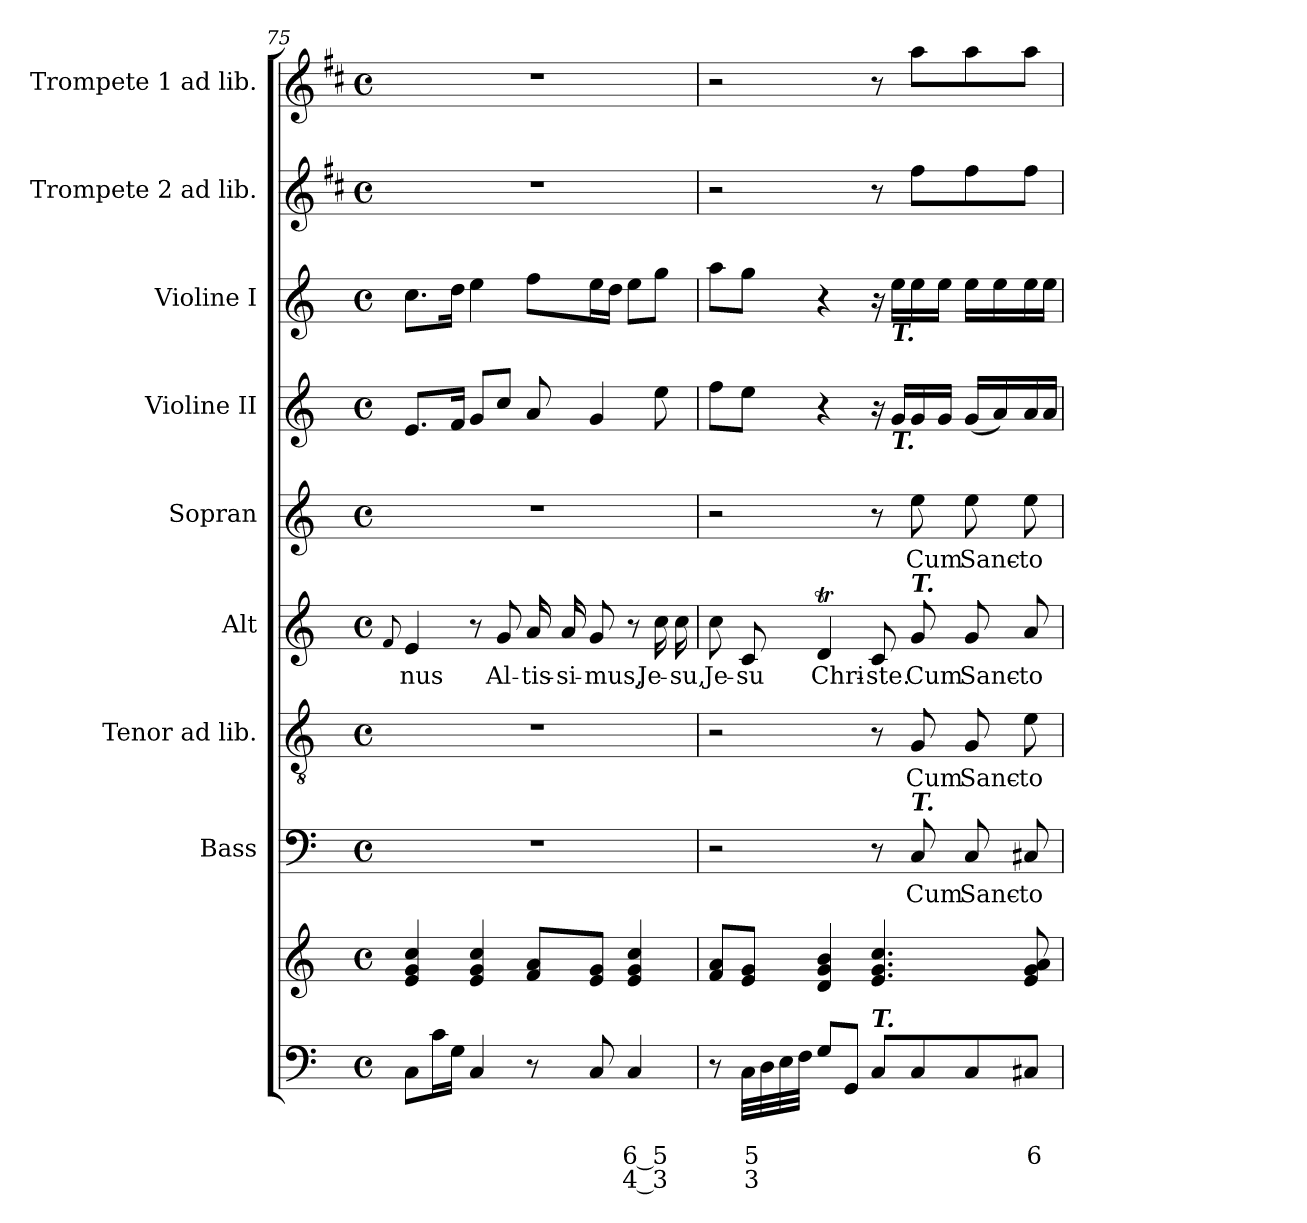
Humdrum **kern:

**kern	**text	**text	**text	**kern	**kern	**text	**kern	**text	**kern	**text	**kern	**text	**kern	**kern	**kern	**kern
*part9	*part9	*part9	*part9	*part9	*part8	*part8	*part7	*part7	*part6	*part6	*part5	*part5	*part4	*part3	*part2	*part1
*staff10	*staff10	*staff10	*staff10	*staff9	*staff8	*staff8	*staff7	*staff7	*staff6	*staff6	*staff5	*staff5	*staff4	*staff3	*staff2	*staff1
*	*	*	*	*	*I"Bass	*	*I"Tenor ad lib.	*	*I"Alt	*	*I"Sopran	*	*I"Violine II	*I"Violine I	*I"Trompete 2 ad lib.	*I"Trompete 1 ad lib.
*	*	*	*	*	*I'B.	*	*I'T.	*	*I'A.	*	*I'S.	*	*I'Vl. II	*I'Vl. I	*I'Trp. 2	*I'Trp. 1
!!LO:LB:g=z
*clefF4	*	*	*	*clefG2	*clefF4	*	*clefGv2	*	*clefG2	*	*clefG2	*	*clefG2	*clefG2	*clefG2	*clefG2
*	*	*	*	*	*	*	*	*	*	*	*	*	*	*	*ITrd1c2	*ITrd1c2
*k[]	*	*	*	*k[]	*k[]	*	*k[]	*	*k[]	*	*k[]	*	*k[]	*k[]	*k[]	*k[]
*C:	*	*	*	*C:	*C:	*	*C:	*	*C:	*	*C:	*	*C:	*C:	*C:	*C:
*M4/4	*	*	*	*M4/4	*M4/4	*	*M4/4	*	*M4/4	*	*M4/4	*	*M4/4	*M4/4	*M4/4	*M4/4
*met(c)	*	*	*	*met(c)	*met(c)	*	*met(c)	*	*met(c)	*	*met(c)	*	*met(c)	*met(c)	*met(c)	*met(c)
=75	=75	=75	=75	=75	=75	=75	=75	=75	=75	=75	=75	=75	=75	=75	=75	=75
.	.	.	.	.	.	.	.	.	8qqf/	.	.	.	.	.	.	.
!	!	!	!	!	!	!	!	!	!	!LO:LY:b	!	!	!	!	!	!
8C\L	.	.	.	4e/ 4g/ 4cc/	1r	.	1r	.	4e/	-nus	1r	.	8.e/L	8.cc\L	1r	1r
16c\L	.	.	.	.	.	.	.	.	.	.	.	.	.	.	.	.
16G\JJ	.	.	.	.	.	.	.	.	.	.	.	.	16f/Jk	16dd\Jk	.	.
4C/	.	.	.	4e/ 4g/ 4cc/	.	.	.	.	8r	.	.	.	8g/L	4ee\	.	.
!	!	!	!	!	!	!	!	!	!	!LO:LY:b	!	!	!	!	!	!
.	.	.	.	.	.	.	.	.	8g/	Al-	.	.	8cc/J	.	.	.
!	!	!	!	!	!	!	!	!	!	!LO:LY:b	!	!	!	!	!	!
8r	.	.	.	8f/ 8a/L	.	.	.	.	16a/	-tis-	.	.	8a/	8ff\L	.	.
!	!	!	!	!	!	!	!	!	!	!LO:LY:b	!	!	!	!	!	!
.	.	.	.	.	.	.	.	.	16a/	-si-	.	.	.	.	.	.
!	!	!	!	!	!	!	!	!	!	!LO:LY:b	!	!	!	!	!	!
8C/	.	.	.	8e/ 8g/J	.	.	.	.	8g/	-mus,	.	.	4g/	16ee\L	.	.
.	.	.	.	.	.	.	.	.	.	.	.	.	.	16dd\JJ	.	.
!	!	!LO:LY:b	!LO:LY:b	!	!	!	!	!	!	!	!	!	!	!	!	!
4C/	.	6_5	4_3	4e/ 4g/ 4cc/	.	.	.	.	8r	.	.	.	.	8ee\L	.	.
!	!	!	!	!	!	!	!	!	!	!LO:LY:b	!	!	!	!	!	!
.	.	.	.	.	.	.	.	.	16cc\	Je-	.	.	8ee\	8gg\J	.	.
!	!	!	!	!	!	!	!	!	!	!LO:LY:b	!	!	!	!	!	!
.	.	.	.	.	.	.	.	.	16cc\	-su,	.	.	.	.	.	.
=76	=76	=76	=76	=76	=76	=76	=76	=76	=76	=76	=76	=76	=76	=76	=76	=76
!	!	!LO:LY:b	!LO:LY:b	!	!	!	!	!	!	!LO:LY:b	!	!	!	!	!	!
8r	.	6	4	8f/ 8a/L	2r	.	2r	.	8cc\	Je-	2r	.	8ff\L	8aa\L	2r	2r
!	!	!LO:LY:b	!LO:LY:b	!	!	!	!	!	!	!LO:LY:b	!	!	!	!	!	!
32C\LLL	.	5	3	8e/ 8g/J	.	.	.	.	8c/	-su	.	.	8ee\J	8gg\J	.	.
32D\	.	.	.	.	.	.	.	.	.	.	.	.	.	.	.	.
32E\	.	.	.	.	.	.	.	.	.	.	.	.	.	.	.	.
32F\JJJ	.	.	.	.	.	.	.	.	.	.	.	.	.	.	.	.
!	!	!	!	!	!	!	!	!	!	!LO:LY:b	!	!	!	!	!	!
8G/L	.	.	.	4d/ 4g/ 4b/	.	.	.	.	4dT/	Chri-	.	.	4r	4r	.	.
8GG/J	.	.	.	.	.	.	.	.	.	.	.	.	.	.	.	.
!LO:TX:a:Bi:t=T.	!	!	!	!	!	!	!	!	!	!	!	!	!	!	!	!
!	!	!	!	!	!	!	!	!	!	!LO:LY:b	!	!	!	!	!	!
8C/L	.	.	.	4.e/ 4.g/ 4.cc/	8r	.	8r	.	8c/	-ste.	8r	.	16r	16r	8r	8r
!	!	!	!	!	!	!	!	!	!	!	!	!	!	!LO:TX:b:Bi:t=T.	!	!
!	!	!	!	!	!	!	!	!	!	!	!	!	!LO:TX:b:Bi:t=T.	!	!	!
.	.	.	.	.	.	.	.	.	.	.	.	.	16g/LL	16ee\LL	.	.
!	!	!	!	!	!	!	!	!	!LO:TX:a:Bi:t=T.	!	!	!	!	!	!	!
!	!	!	!	!	!LO:TX:a:Bi:t=T.	!	!	!	!	!	!	!	!	!	!	!
!	!	!	!	!	!	!LO:LY:b	!	!LO:LY:b	!	!LO:LY:b	!	!LO:LY:b	!	!	!	!
8C/	.	.	.	.	8C/	Cum	8G/	Cum	8g/	Cum	8ee\	Cum	16g/	16ee\	8ee\L	8gg\L
.	.	.	.	.	.	.	.	.	.	.	.	.	16g/JJ	16ee\JJ	.	.
!	!	!	!	!	!	!LO:LY:b	!	!LO:LY:b	!	!LO:LY:b	!	!LO:LY:b	!	!	!	!
8C/	.	.	.	.	8C/	Sanc-	8G/	Sanc-	8g/	Sanc-	8ee\	Sanc-	(<16g/LL	16ee\LL	8ee\	8gg\
.	.	.	.	.	.	.	.	.	.	.	.	.	16a/)	16ee\	.	.
!	!	!LO:LY:b	!	!	!	!LO:LY:b	!	!LO:LY:b	!	!LO:LY:b	!	!LO:LY:b	!	!	!	!
8C#X/J	.	6	.	8e/ 8g/ 8a/	8C#X/	-to	8e\	-to	8a/	-to	8ee\	-to	16a/	16ee\	8ee\J	8gg\J
.	.	.	.	.	.	.	.	.	.	.	.	.	16a/JJ	16ee\JJ	.	.
=	=	=	=	=	=	=	=	=	=	=	=	=	=	=	=	=
*-	*-	*-	*-	*-	*-	*-	*-	*-	*-	*-	*-	*-	*-	*-	*-	*-
